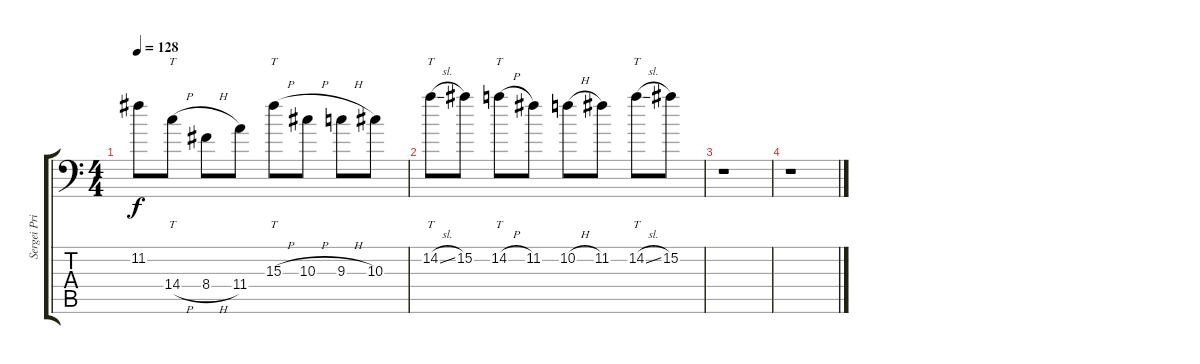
\track ("Sergei Primal Delay" "Sergei Pri") {instrument distortionguitar}
\staff {score tabs}
\tuning (C4 G3 Eb3 Bb2 F2 Bb1) {hide}
\ts (4 4)
\tempo 128
\clef f4
\ks c
11.2.8{dy f} 14.4{h}.8{tt} 8.4{h}.8 11.4.8 15.3{h}.8{tt} 10.3{h}.8 9.3{h}.8 10.3.8 |
14.2{sl}.8{tt} 15.2.8 14.2{h}.8{tt} 11.2.8 10.2{h}.8 11.2.8 14.2{sl}.8{tt} 15.2.8 |
r.1 |
r.1
